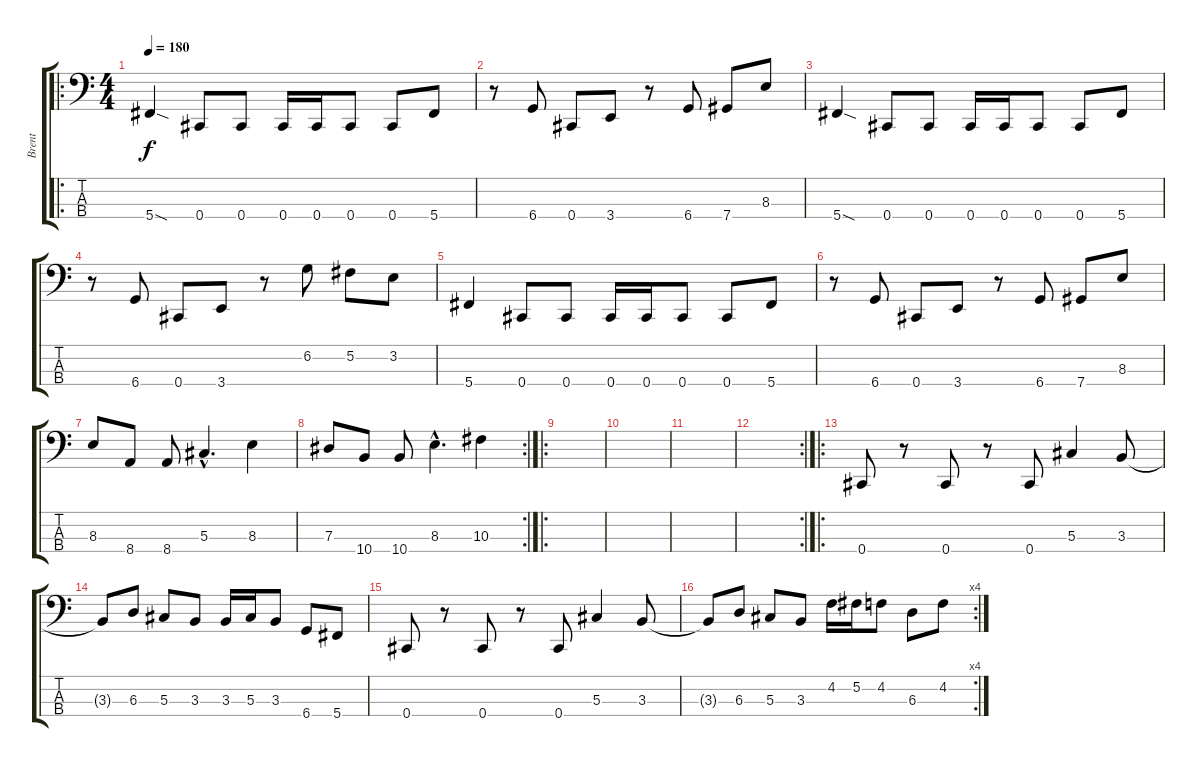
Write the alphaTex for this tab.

\track ("Brent" "Brent") {instrument electricbasspick}
\staff {score tabs}
\tuning (Gb2 Db2 Ab1 Db1) {hide}
\ro
\ts (4 4)
\tempo 180
\clef f4
\ks c
5.4{sod}.4{dy f} 0.4.8 0.4.8 0.4.16 0.4.16 0.4.8 0.4.8 5.4.8 |
r.8 6.4.8 0.4.8 3.4.8 r.8 6.4.8 7.4.8 8.3.8 |
5.4{sod}.4 0.4.8 0.4.8 0.4.16 0.4.16 0.4.8 0.4.8 5.4.8 |
r.8 6.4.8 0.4.8 3.4.8 r.8 6.2.8 5.2.8 3.2.8 |
5.4.4 0.4.8 0.4.8 0.4.16 0.4.16 0.4.8 0.4.8 5.4.8 |
r.8 6.4.8 0.4.8 3.4.8 r.8 6.4.8 7.4.8 8.3.8 |
8.3.8 8.4.8 8.4.8 5.3{hac}.4{d} 8.3.4 |
\rc 2
7.3.8 10.4.8 10.4.8 8.3{hac}.4{d} 10.3.4 |
\ro
|
|
|
\rc 2
|
\ro
0.4.8 r.8 0.4.8 r.8 0.4.8 5.3.4 3.3.8 |
3.3{t}.8 6.3.8 5.3.8 3.3.8 3.3.16 5.3.16 3.3.8 6.4.8 5.4.8 |
0.4.8 r.8 0.4.8 r.8 0.4.8 5.3.4 3.3.8 |
\rc 4
3.3{t}.8 6.3.8 5.3.8 3.3.8 4.2.16 5.2.16 4.2.8 6.3.8 4.2.8
